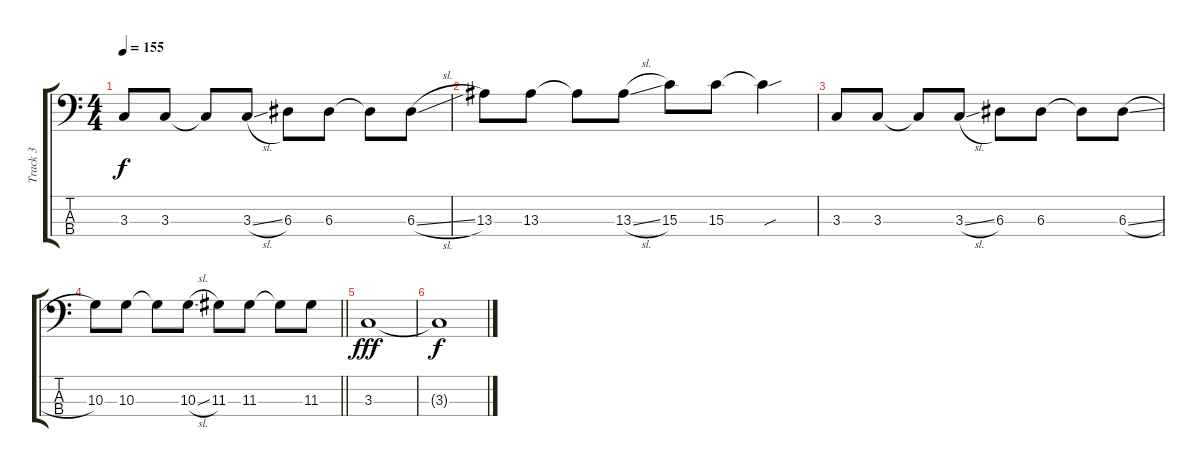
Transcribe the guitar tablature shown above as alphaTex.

\track ("Track 3" "Track 3") {instrument electricbassfinger}
\staff {score tabs}
\tuning (G2 D2 A1 E1) {hide}
\ts (4 4)
\tempo 155
\clef f4
\ks c
3.3.8{dy f} 3.3.8 3.3{t}.8 3.3{sl}.8 6.3.8 6.3.8 6.3{t}.8 6.3{sl}.8 |
13.3.8 13.3.8 13.3{t}.8 13.3{sl}.8 15.3.8 15.3.8 15.3{sou t}.4 |
3.3.8 3.3.8 3.3{t}.8 3.3{sl}.8 6.3.8 6.3.8 6.3{t}.8 6.3{sl}.8 |
\barLineRight lightlight
10.3.8 10.3.8 10.3{t}.8 10.3{sl}.8 11.3.8 11.3.8 11.3{t}.8 11.3.8 |
3.3.1{dy fff} |
3.3{t}.1{dy f}
